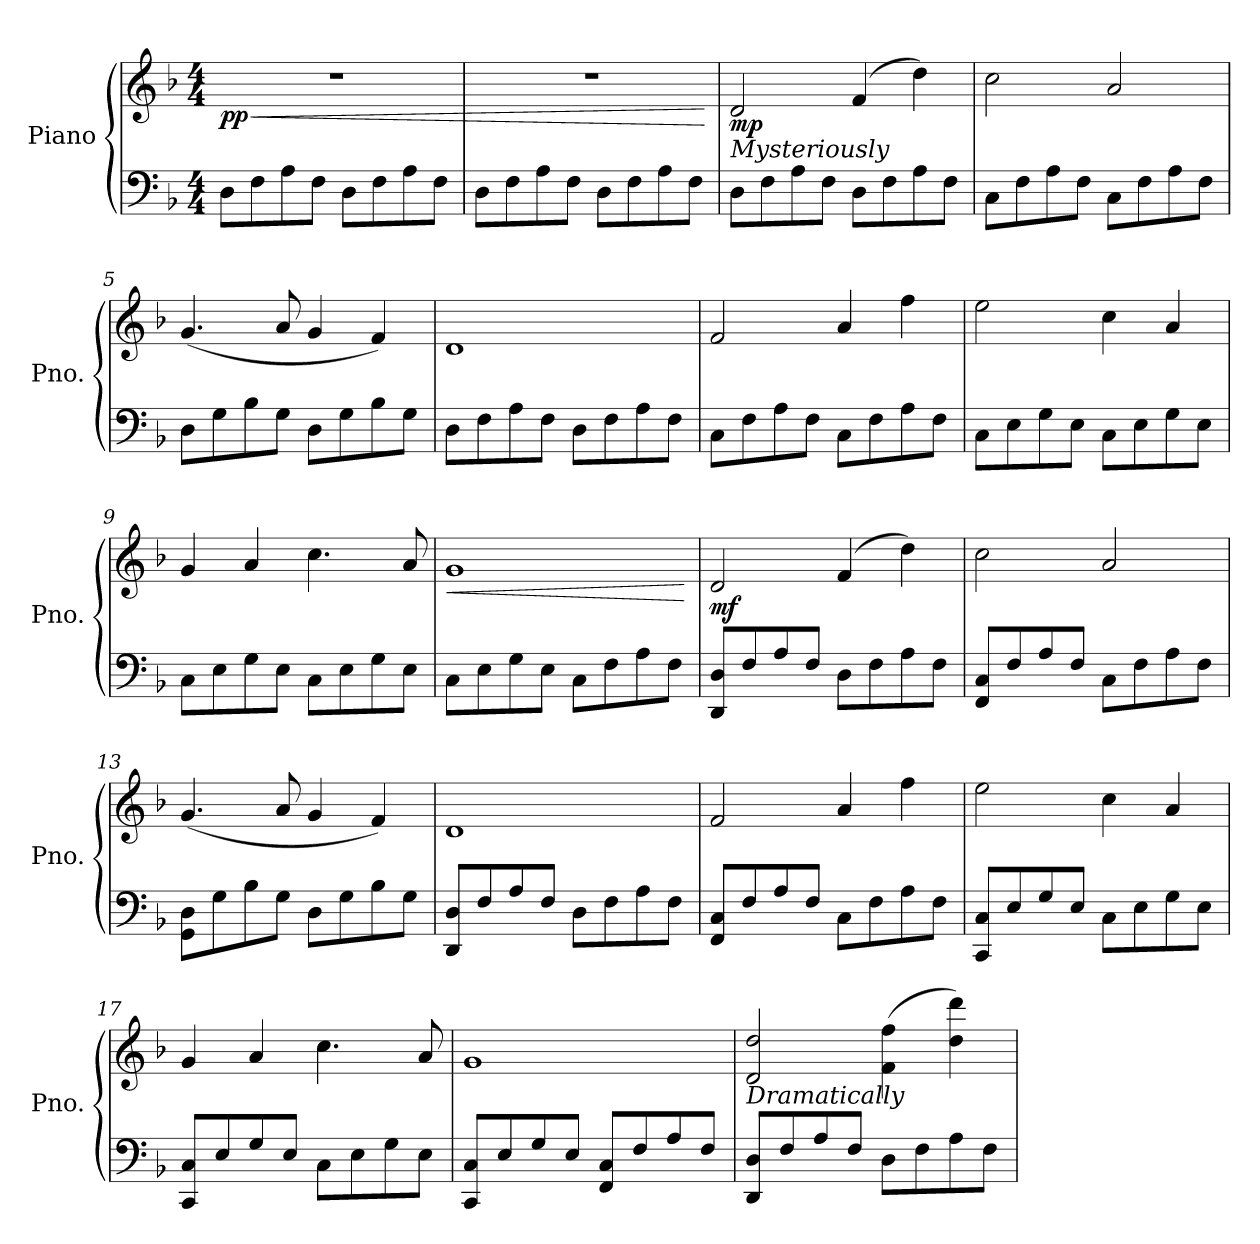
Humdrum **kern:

**kern	**kern	**dynam
*part1	*part1	*part1
*staff2	*staff1	*staff1/2
*I"Piano	*	*
*I'Pno.	*	*
*clefF4	*clefG2	*
*k[b-]	*k[b-]	*
*M4/4	*M4/4	*
*MM90	*MM90	*
=1	=1	=1
!	!	!LO:HP:b
!	!	!LO:DY:n=1:b
8D\L	1r	< pp
8F\	.	.
8A\	.	.
8F\J	.	.
8D\L	.	.
8F\	.	.
8A\	.	.
8F\J	.	.
=2	=2	=2
8D\L	1r	.
8F\	.	.
8A\	.	.
8F\J	.	.
8D\L	.	.
8F\	.	.
8A\	.	.
8F\J	.	.
.	.	[
=3	=3	=3
!	!LO:TX:b:i:t=Mysteriously	!
!	!	!LO:DY:b
8D\L	2d/	mp
8F\	.	.
8A\	.	.
8F\J	.	.
8D\L	(>4f/	.
8F\	.	.
8A\	4dd\)	.
8F\J	.	.
=4	=4	=4
8C\L	2cc\	.
8F\	.	.
8A\	.	.
8F\J	.	.
8C\L	2a/	.
8F\	.	.
8A\	.	.
8F\J	.	.
=5	=5	=5
8D\L	(<4.g/	.
8G\	.	.
8B-\	.	.
8G\J	8a/	.
8D\L	4g/	.
8G\	.	.
8B-\	4f/)	.
8G\J	.	.
!!LO:LB:g=z
=6	=6	=6
8D\L	1d	.
8F\	.	.
8A\	.	.
8F\J	.	.
8D\L	.	.
8F\	.	.
8A\	.	.
8F\J	.	.
=7	=7	=7
8C\L	2f/	.
8F\	.	.
8A\	.	.
8F\J	.	.
8C\L	4a/	.
8F\	.	.
8A\	4ff\	.
8F\J	.	.
=8	=8	=8
8C\L	2ee\	.
8E\	.	.
8G\	.	.
8E\J	.	.
8C\L	4cc\	.
8E\	.	.
8G\	4a/	.
8E\J	.	.
=9	=9	=9
8C\L	4g/	.
8E\	.	.
8G\	4a/	.
8E\J	.	.
8C\L	4.cc\	.
8E\	.	.
8G\	.	.
8E\J	8a/	.
=10	=10	=10
!	!	!LO:HP:b
8C\L	1g	<
8E\	.	.
8G\	.	.
8E\J	.	.
8C\L	.	.
8F\	.	.
8A\	.	.
8F\J	.	.
.	.	[
!!LO:LB:g=z
=11	=11	=11
!	!	!LO:DY:b
8DD/ 8D/L	2d/	mf
8F/	.	.
8A/	.	.
8F/J	.	.
8D\L	(>4f/	.
8F\	.	.
8A\	4dd\)	.
8F\J	.	.
=12	=12	=12
8FF/ 8C/L	2cc\	.
8F/	.	.
8A/	.	.
8F/J	.	.
8C\L	2a/	.
8F\	.	.
8A\	.	.
8F\J	.	.
=13	=13	=13
8GG\ 8D\L	(<4.g/	.
8G\	.	.
8B-\	.	.
8G\J	8a/	.
8D\L	4g/	.
8G\	.	.
8B-\	4f/)	.
8G\J	.	.
=14	=14	=14
8DD/ 8D/L	1d	.
8F/	.	.
8A/	.	.
8F/J	.	.
8D\L	.	.
8F\	.	.
8A\	.	.
8F\J	.	.
=15	=15	=15
8FF/ 8C/L	2f/	.
8F/	.	.
8A/	.	.
8F/J	.	.
8C\L	4a/	.
8F\	.	.
8A\	4ff\	.
8F\J	.	.
!!LO:LB:g=z
=16	=16	=16
8CC/ 8C/L	2ee\	.
8E/	.	.
8G/	.	.
8E/J	.	.
8C\L	4cc\	.
8E\	.	.
8G\	4a/	.
8E\J	.	.
=17	=17	=17
8CC/ 8C/L	4g/	.
8E/	.	.
8G/	4a/	.
8E/J	.	.
8C\L	4.cc\	.
8E\	.	.
8G\	.	.
8E\J	8a/	.
=18	=18	=18
8CC/ 8C/L	1g	.
8E/	.	.
8G/	.	.
8E/J	.	.
8FF/ 8C/L	.	.
8F/	.	.
8A/	.	.
8F/J	.	.
=19	=19	=19
!	!LO:TX:b:i:t=Dramatically	!
8DD/ 8D/L	2d/ 2dd/	.
8F/	.	.
8A/	.	.
8F/J	.	.
8D\L	(>4f\ 4ff\	.
8F\	.	.
8A\	4dd\ 4ddd\)	.
8F\J	.	.
=	=	=
*-	*-	*-
